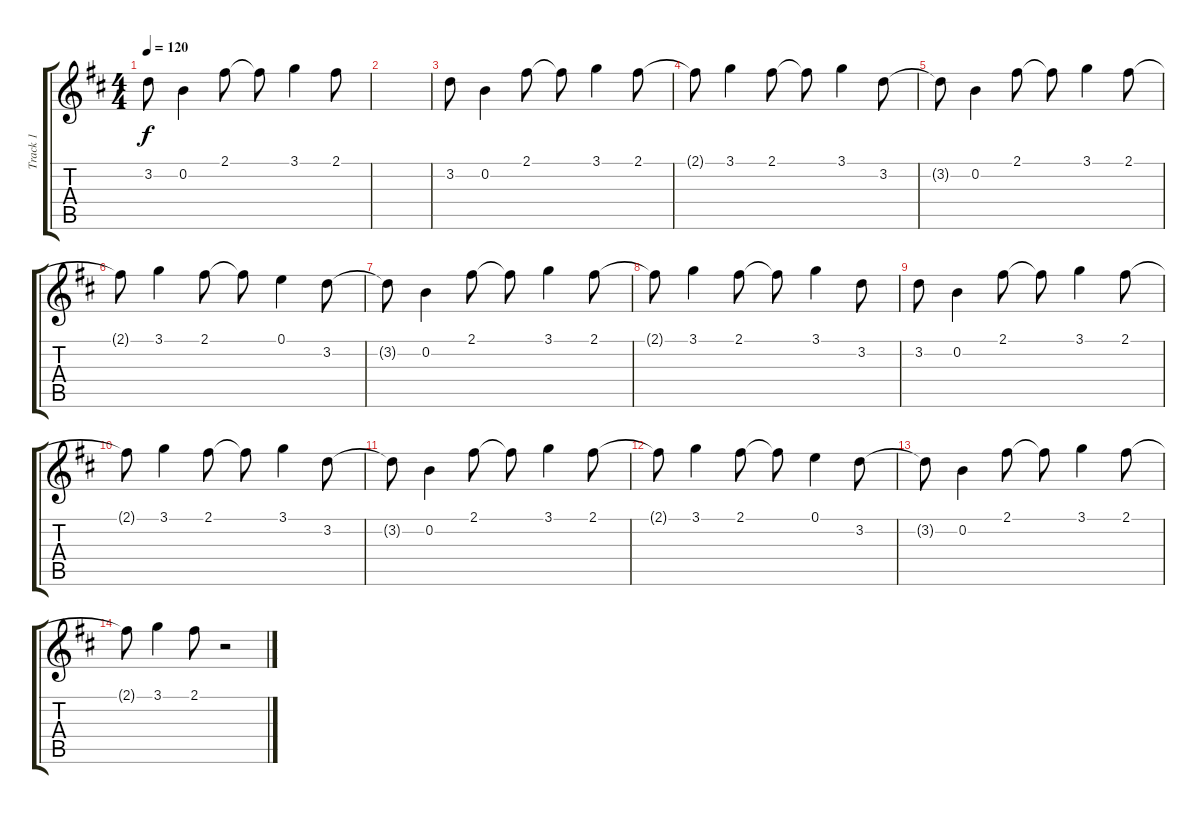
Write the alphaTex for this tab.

\track ("Track 1" "Track 1") {instrument electricguitarjazz}
\staff {score tabs}
\tuning (E4 B3 G3 D3 A2 E2) {hide}
\ts (4 4)
\tempo 120
\clef g2
\ks d
3.2.8{dy f} 0.2.4 2.1.8 2.1{t}.8 3.1.4 2.1.8 |
|
3.2.8 0.2.4 2.1.8 2.1{t}.8 3.1.4 2.1.8 |
2.1{t}.8 3.1.4 2.1.8 2.1{t}.8 3.1.4 3.2.8 |
3.2{t}.8 0.2.4 2.1.8 2.1{t}.8 3.1.4 2.1.8 |
2.1{t}.8 3.1.4 2.1.8 2.1{t}.8 0.1.4 3.2.8 |
3.2{t}.8 0.2.4 2.1.8 2.1{t}.8 3.1.4 2.1.8 |
2.1{t}.8 3.1.4 2.1.8 2.1{t}.8 3.1.4 3.2.8 |
3.2.8 0.2.4 2.1.8 2.1{t}.8 3.1.4 2.1.8 |
2.1{t}.8 3.1.4 2.1.8 2.1{t}.8 3.1.4 3.2.8 |
3.2{t}.8 0.2.4 2.1.8 2.1{t}.8 3.1.4 2.1.8 |
2.1{t}.8 3.1.4 2.1.8 2.1{t}.8 0.1.4 3.2.8 |
3.2{t}.8 0.2.4 2.1.8 2.1{t}.8 3.1.4 2.1.8 |
2.1{t}.8 3.1.4 2.1.8 r.2
